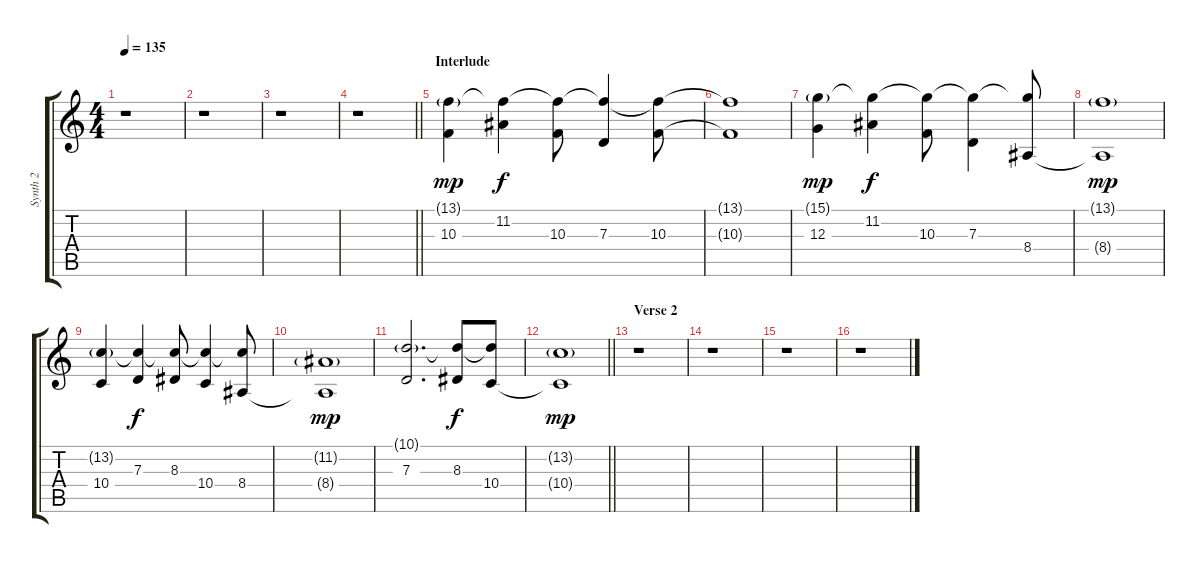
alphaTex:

\track ("Synth 2" "Synth 2") {instrument stringensemble1}
\staff {score tabs}
\tuning (E4 B3 G3 D3 A2 E2) {hide}
\ts (4 4)
\tempo 135
\clef g2
\ks c
r.1{dy mp} |
r.1 |
r.1 |
\barLineRight lightlight
r.1 |
\section ("" "Interlude")
(13.1{g} 10.3).4 (13.1{t} 11.2).4{dy f} (13.1{t} 10.3).8 (13.1{t} 7.3).4 (13.1{t} 10.3).8 |
(13.1{t} 10.3{t}).1 |
(15.1{g} 12.3).4{dy mp} (15.1{t} 11.2).4{dy f} (15.1{t} 10.3).8 (15.1{t} 7.3).4 (15.1{t} 8.4).8 |
(13.1{g} 8.4{t}).1{dy mp} |
(13.2{g} 10.4).4 (13.2{t} 7.3).4{dy f} (13.2{t} 8.3).8 (13.2{t} 10.4).4 (13.2{t} 8.4).8 |
(11.2{g} 8.4{t}).1{dy mp} |
(10.1{g} 7.3).2{d} (10.1{t} 8.3).8{dy f} (10.1{t} 10.4).8 |
\barLineRight lightlight
(13.2{g} 10.4{t}).1{dy mp} |
\section ("" "Verse 2")
r.1 |
r.1 |
r.1 |
r.1
